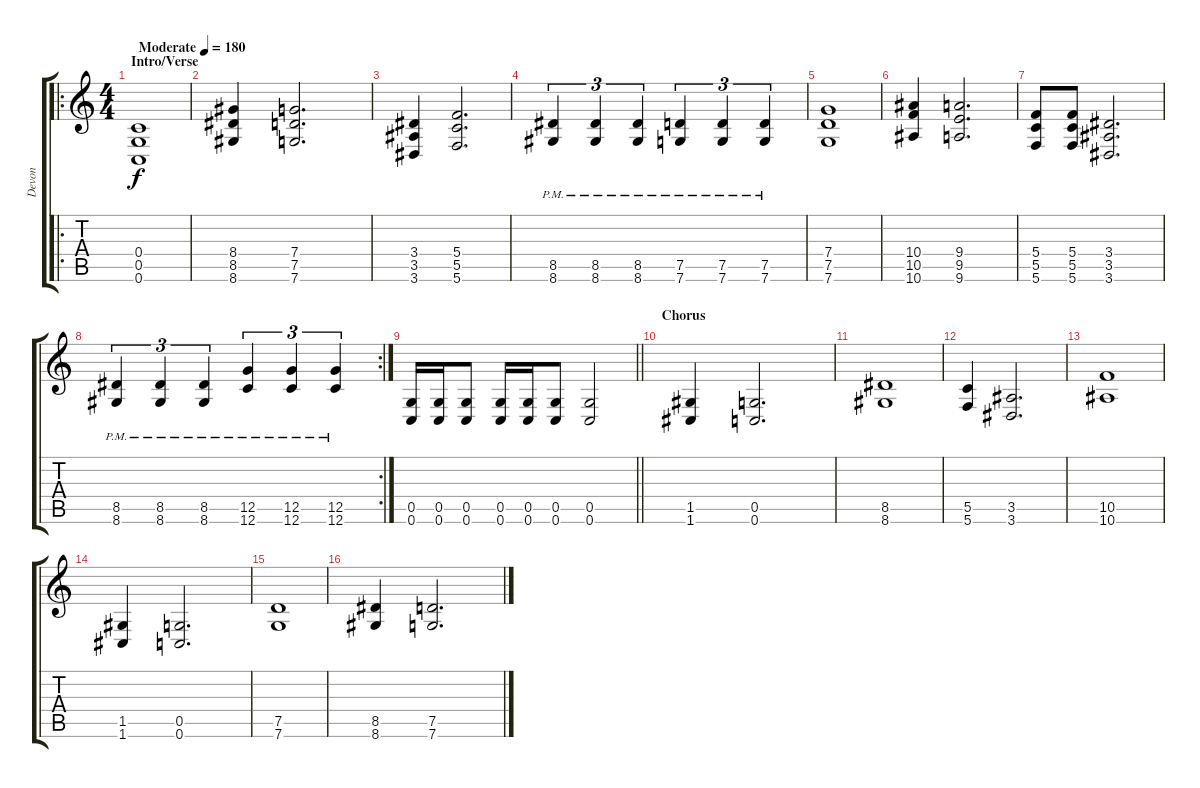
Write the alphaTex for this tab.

\track ("Devon" "Devon") {instrument distortionguitar}
\staff {score tabs}
\tuning (D4 A3 F3 C3 G2 C2) {hide}
\ro
\ts (4 4)
\section ("" "Intro/Verse")
\tempo (180 "Moderate")
\clef g2
\ks c
(0.4 0.5 0.6).1{dy f instrument distortionguitar} |
(8.4 8.5 8.6).4 (7.4 7.5 7.6).2{d} |
(3.4 3.5 3.6).4 (5.4 5.5 5.6).2{d} |
(8.5 8.6{pm}).4{tu (3 2)} (8.5 8.6{pm}).4{tu (3 2)} (8.5 8.6{pm}).4{tu (3 2)} (7.5{pm} 7.6{pm}).4{tu (3 2)} (7.5{pm} 7.6{pm}).4{tu (3 2)} (7.5{pm} 7.6{pm}).4{tu (3 2)} |
(7.4 7.5 7.6).1 |
(10.4 10.5 10.6).4 (9.4 9.5 9.6).2{d} |
(5.4 5.5 5.6).8 (5.4 5.5 5.6).8 (3.4 3.5 3.6).2{d} |
\rc 2
(8.5{pm} 8.6{pm}).4{tu (3 2)} (8.5{pm} 8.6{pm}).4{tu (3 2)} (8.5{pm} 8.6{pm}).4{tu (3 2)} (12.5{pm} 12.6{pm}).4{tu (3 2)} (12.5{pm} 12.6{pm}).4{tu (3 2)} (12.5{pm} 12.6{pm}).4{tu (3 2)} |
\barLineRight lightlight
(0.5 0.6).16 (0.5 0.6).16 (0.5 0.6).8 (0.5 0.6).16 (0.5 0.6).16 (0.5 0.6).8 (0.5 0.6).2 |
\section ("" "Chorus")
(1.5 1.6).4 (0.5 0.6).2{d} |
(8.5 8.6).1 |
(5.5 5.6).4 (3.5 3.6).2{d} |
(10.5 10.6).1 |
(1.5 1.6).4 (0.5 0.6).2{d} |
(7.5 7.6).1 |
(8.5 8.6).4 (7.5 7.6).2{d}
